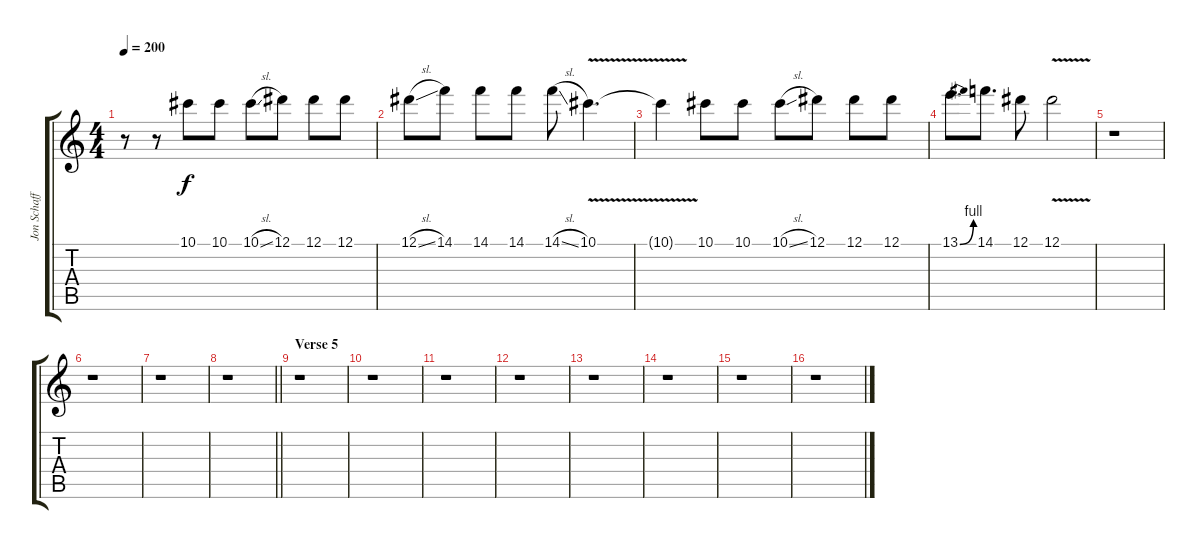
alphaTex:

\track ("Jon Schaffer" "Jon Schaff") {instrument distortionguitar}
\staff {score tabs}
\tuning (Eb4 Bb3 Gb3 Db3 Ab2 Eb2) {hide}
\ts (4 4)
\tempo 200
\clef g2
\ks c
r.8{dy f} r.8 10.1.8 10.1.8 10.1{sl}.8 12.1.8 12.1.8 12.1.8 |
12.1{sl}.8 14.1.8 14.1.8 14.1.8 14.1{sl}.8 10.1{v}.4{d} |
10.1{t}.4 10.1.8 10.1.8 10.1{sl}.8 12.1.8 12.1.8 12.1.8 |
13.1{be (bend 0 0 60 4)}.8{d} 14.1.8{d} 12.1.8 12.1{v}.2 |
r.1 |
r.1 |
r.1 |
\barLineRight lightlight
r.1 |
\section ("" "Verse 5")
r.1 |
r.1 |
r.1 |
r.1 |
r.1 |
r.1 |
r.1 |
r.1
